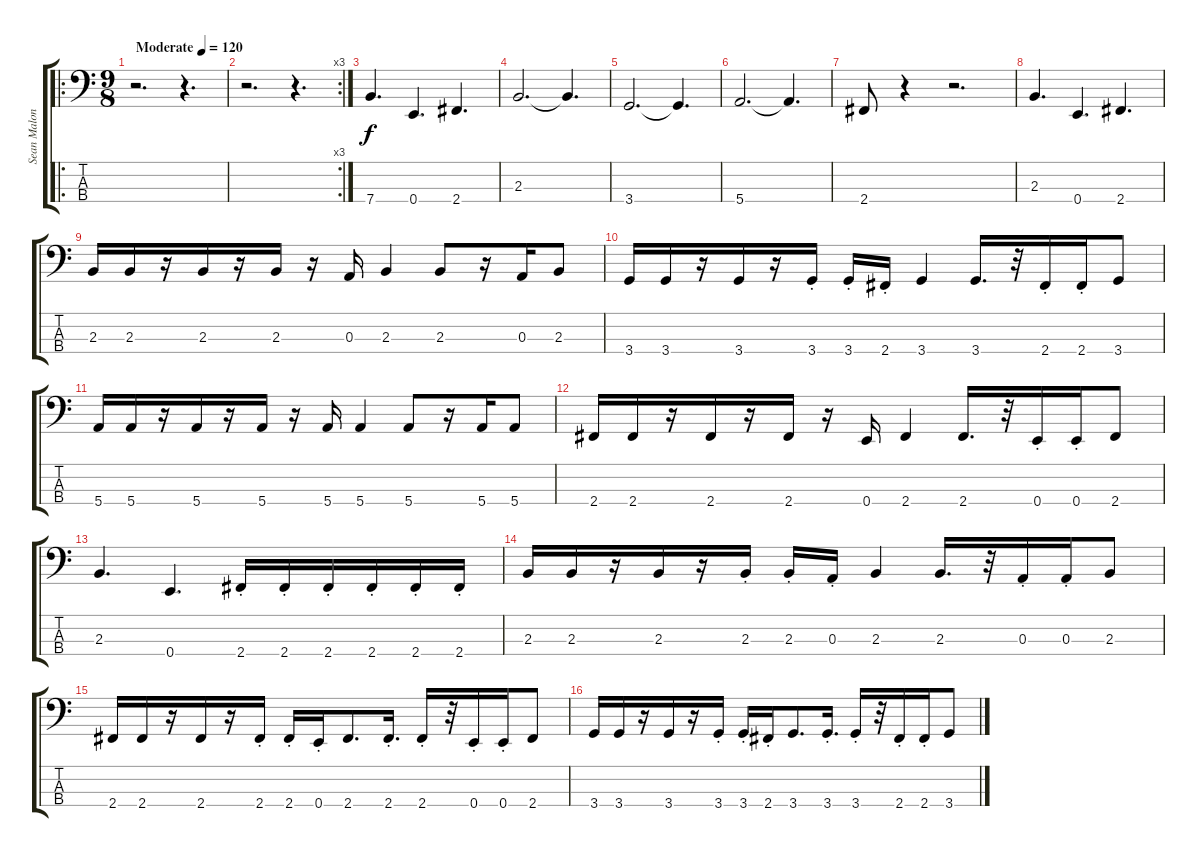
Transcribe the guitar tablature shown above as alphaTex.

\track ("Sean Malone" "Sean Malon") {instrument fretlessbass}
\staff {score tabs}
\tuning (G2 D2 A1 E1) {hide}
\ro
\ts (9 8)
\tempo (120 "Moderate")
\tempo 92
\tempo (120 "Moderate")
\clef f4
\ks c
r.2{d dy f instrument fretlessbass} r.4{d} |
\rc 3
r.2{d} r.4{d} |
7.4.4{d} 0.4.4{d} 2.4.4{d} |
2.3.2{d} 2.3{t}.4{d} |
3.4.2{d} 3.4{t}.4{d} |
5.4.2{d} 5.4{t}.4{d} |
2.4.8 r.4 r.2{d} |
2.3.4{d} 0.4.4{d} 2.4.4{d} |
2.3.16 2.3.16 r.16 2.3.16 r.16 2.3.16 r.16 0.3.16 2.3.4 2.3.8 r.16 0.3.16 2.3.8 |
3.4.16 3.4.16 r.16 3.4.16 r.16 3.4{st}.16 3.4{st}.16 2.4{st}.16 3.4.4 3.4.16{d} r.32 2.4{st}.16 2.4{st}.16 3.4.8 |
5.4.16 5.4.16 r.16 5.4.16 r.16 5.4.16 r.16 5.4.16 5.4.4 5.4.8 r.16 5.4.16 5.4.8 |
2.4.16 2.4.16 r.16 2.4.16 r.16 2.4.16 r.16 0.4.16 2.4.4 2.4.16{d} r.32 0.4{st}.16 0.4{st}.16 2.4.8 |
2.3.4{d} 0.4.4{d} 2.4{st}.16 2.4{st}.16 2.4{st}.16 2.4{st}.16 2.4{st}.16 2.4{st}.16 |
2.3.16 2.3.16 r.16 2.3.16 r.16 2.3{st}.16 2.3{st}.16 0.3{st}.16 2.3.4 2.3.16{d} r.32 0.3{st}.16 0.3{st}.16 2.3.8 |
2.4.16 2.4.16 r.16 2.4.16 r.16 2.4{st}.16 2.4{st}.16 0.4{st}.16 2.4.8{d} 2.4{st}.16{d} 2.4{st}.16 r.32 0.4{st}.16 0.4{st}.16 2.4.8 |
3.4.16 3.4.16 r.16 3.4.16 r.16 3.4{st}.16 3.4{st}.16 2.4{st}.16 3.4.8{d} 3.4{st}.16{d} 3.4{st}.16 r.32 2.4{st}.16 2.4{st}.16 3.4.8
